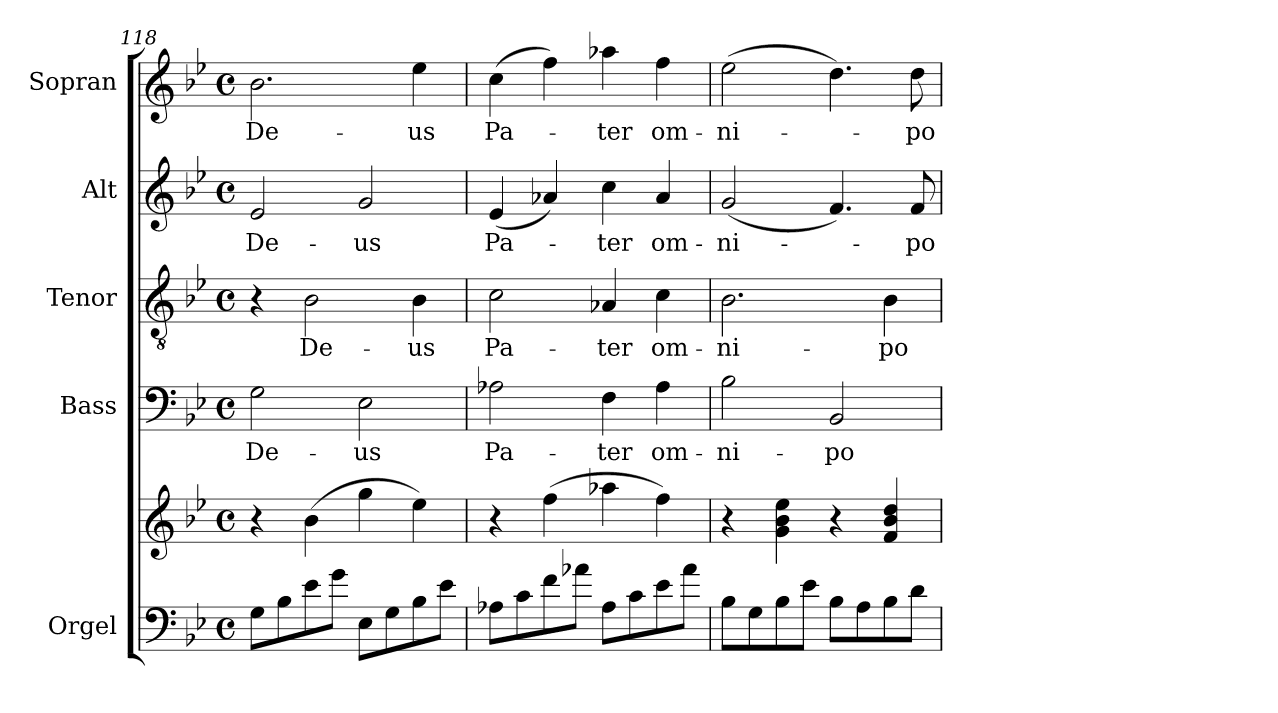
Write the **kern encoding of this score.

**kern	**kern	**kern	**text	**kern	**text	**kern	**text	**kern	**text
*part5	*part5	*part4	*part4	*part3	*part3	*part2	*part2	*part1	*part1
*staff6	*staff5	*staff4	*staff4	*staff3	*staff3	*staff2	*staff2	*staff1	*staff1
*I"Orgel	*	*I"Bass	*	*I"Tenor	*	*I"Alt	*	*I"Sopran	*
*I'Org.	*	*I'B.	*	*I'T.	*	*I'A.	*	*I'S.	*
*clefF4	*clefG2	*clefF4	*	*clefGv2	*	*clefG2	*	*clefG2	*
*k[b-e-]	*k[b-e-]	*k[b-e-]	*	*k[b-e-]	*	*k[b-e-]	*	*k[b-e-]	*
*B-:	*B-:	*B-:	*	*B-:	*	*B-:	*	*B-:	*
*M4/4	*M4/4	*M4/4	*	*M4/4	*	*M4/4	*	*M4/4	*
*met(c)	*met(c)	*met(c)	*	*met(c)	*	*met(c)	*	*met(c)	*
=118	=118	=118	=118	=118	=118	=118	=118	=118	=118
!	!	!	!LO:LY:b	!	!	!	!LO:LY:b	!	!LO:LY:b
8G\L	4r	2G\	De-	4r	.	2e-/	De-	2.b-\	De-
8B-\	.	.	.	.	.	.	.	.	.
!	!	!	!	!	!LO:LY:b	!	!	!	!
8e-\	(>4b-\	.	.	2B-\	De-	.	.	.	.
8g\J	.	.	.	.	.	.	.	.	.
!	!	!	!LO:LY:b	!	!	!	!LO:LY:b	!	!
8E-\L	4gg\	2E-\	-us	.	.	2g/	-us	.	.
8G\	.	.	.	.	.	.	.	.	.
!	!	!	!	!	!LO:LY:b	!	!	!	!LO:LY:b
8B-\	4ee-\)	.	.	4B-\	-us	.	.	4ee-\	-us
8e-\J	.	.	.	.	.	.	.	.	.
=119	=119	=119	=119	=119	=119	=119	=119	=119	=119
!	!	!	!LO:LY:b	!	!LO:LY:b	!	!LO:LY:b	!	!LO:LY:b
8A-X\L	4r	2A-X\	Pa-	2c\	Pa-	(<4e-/	Pa-	(>4cc\	Pa-
8c\	.	.	.	.	.	.	.	.	.
8f\	(>4ff\	.	.	.	.	4a-X/)	.	4ff\)	.
8a-X\J	.	.	.	.	.	.	.	.	.
!	!	!	!LO:LY:b	!	!LO:LY:b	!	!LO:LY:b	!	!LO:LY:b
8A-\L	4aa-X\	4F\	-ter	4A-X/	-ter	4cc\	-ter	4aa-X\	-ter
8c\	.	.	.	.	.	.	.	.	.
!	!	!	!LO:LY:b	!	!LO:LY:b	!	!LO:LY:b	!	!LO:LY:b
8e-\	4ff\)	4A-\	om-	4c\	om-	4a-/	om-	4ff\	om-
8a-\J	.	.	.	.	.	.	.	.	.
=120	=120	=120	=120	=120	=120	=120	=120	=120	=120
!	!	!	!LO:LY:b	!	!LO:LY:b	!	!LO:LY:b	!	!LO:LY:b
8B-\L	4r	2B-\	-ni-	2.B-\	-ni-	(<2g/	-ni-	(>2ee-\	-ni-
8G\	.	.	.	.	.	.	.	.	.
8B-\	4g\ 4b-\ 4ee-\	.	.	.	.	.	.	.	.
8e-\J	.	.	.	.	.	.	.	.	.
!	!	!	!LO:LY:b	!	!	!	!	!	!
8B-\L	4r	2BB-/	-po-	.	.	4.f/)	.	4.dd\)	.
8A\	.	.	.	.	.	.	.	.	.
!	!	!	!	!	!LO:LY:b	!	!	!	!
8B-\	4f/ 4b-/ 4dd/	.	.	4B-\	-po-	.	.	.	.
!	!	!	!	!	!	!	!LO:LY:b	!	!LO:LY:b
8d\J	.	.	.	.	.	8f/	-po-	8dd\	-po-
=	=	=	=	=	=	=	=	=	=
*-	*-	*-	*-	*-	*-	*-	*-	*-	*-
